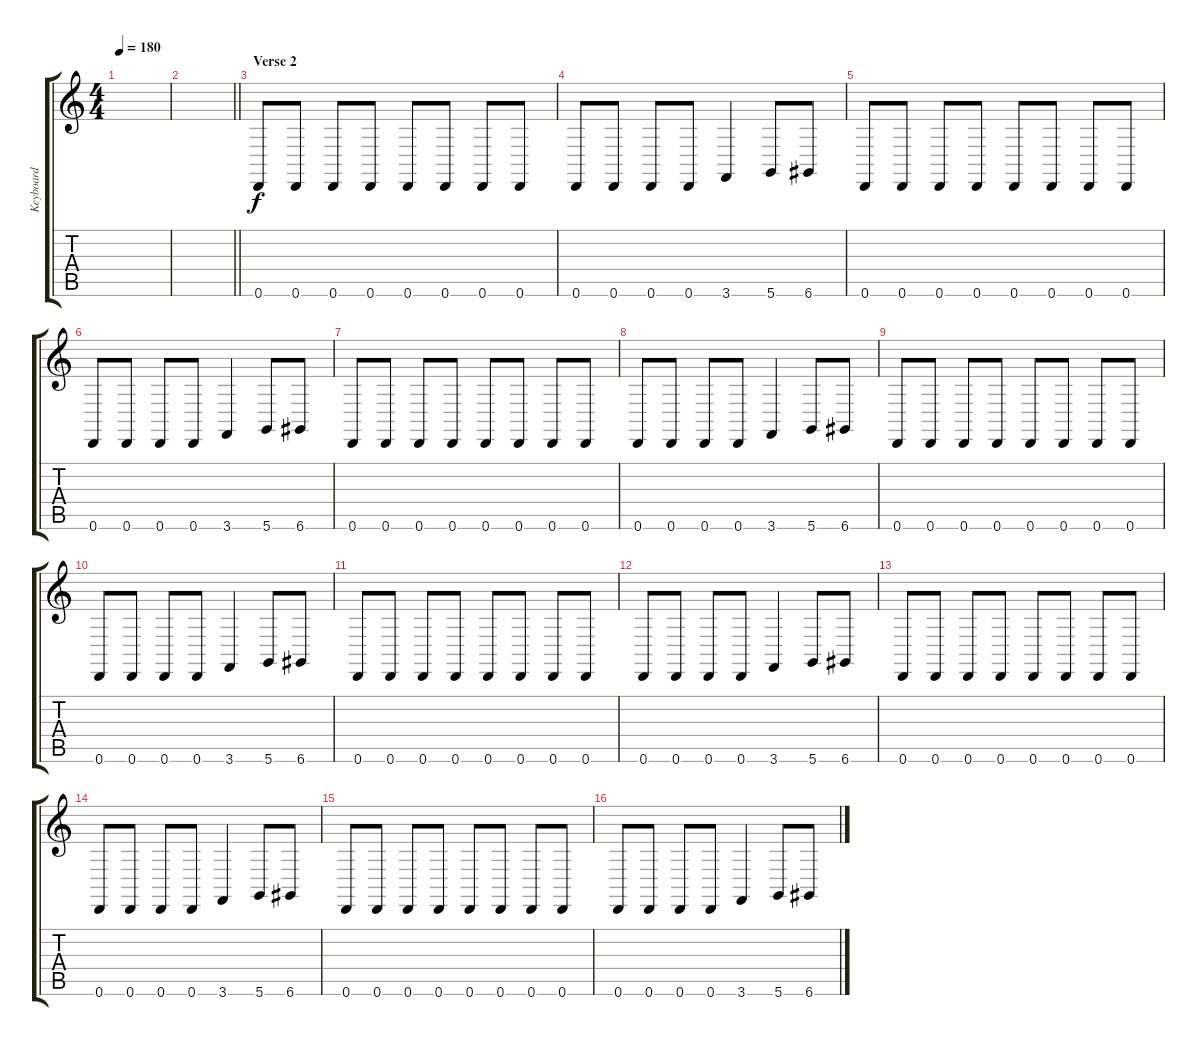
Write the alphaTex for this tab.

\track ("Keyboard" "Keyboard") {instrument pad3polysynth}
\staff {score tabs}
\tuning (E4 B3 G3 D3 A2 D2) {hide}
\ts (4 4)
\tempo 180
\clef g2
\ks c
|
\barLineRight lightlight
|
\section ("" "Verse 2")
0.6.8 0.6.8 0.6.8 0.6.8 0.6.8 0.6.8 0.6.8 0.6.8 |
0.6.8 0.6.8 0.6.8 0.6.8 3.6.4 5.6.8 6.6.8 |
0.6.8 0.6.8 0.6.8 0.6.8 0.6.8 0.6.8 0.6.8 0.6.8 |
0.6.8 0.6.8 0.6.8 0.6.8 3.6.4 5.6.8 6.6.8 |
0.6.8 0.6.8 0.6.8 0.6.8 0.6.8 0.6.8 0.6.8 0.6.8 |
0.6.8 0.6.8 0.6.8 0.6.8 3.6.4 5.6.8 6.6.8 |
0.6.8 0.6.8 0.6.8 0.6.8 0.6.8 0.6.8 0.6.8 0.6.8 |
0.6.8 0.6.8 0.6.8 0.6.8 3.6.4 5.6.8 6.6.8 |
0.6.8 0.6.8 0.6.8 0.6.8 0.6.8 0.6.8 0.6.8 0.6.8 |
0.6.8 0.6.8 0.6.8 0.6.8 3.6.4 5.6.8 6.6.8 |
0.6.8 0.6.8 0.6.8 0.6.8 0.6.8 0.6.8 0.6.8 0.6.8 |
0.6.8 0.6.8 0.6.8 0.6.8 3.6.4 5.6.8 6.6.8 |
0.6.8 0.6.8 0.6.8 0.6.8 0.6.8 0.6.8 0.6.8 0.6.8 |
0.6.8 0.6.8 0.6.8 0.6.8 3.6.4 5.6.8 6.6.8
